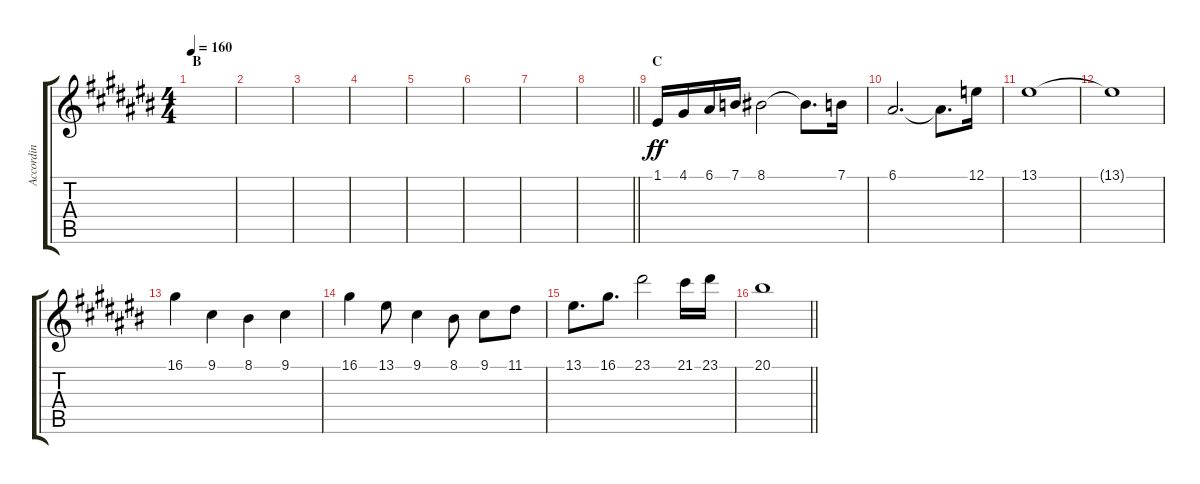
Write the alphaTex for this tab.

\track ("Accordin" "Accordin") {instrument accordion}
\staff {score tabs}
\tuning (E4 B3 G3 D3 A2 E2) {hide}
\ts (4 4)
\section ("" "B")
\tempo 160
\clef g2
\ks c#
|
|
|
|
|
|
|
\barLineRight lightlight
|
\section ("" "C")
1.1.16{dy ff} 4.1.16 6.1.16 7.1.16 8.1.2 8.1{t}.8{d} 7.1.16 |
6.1.2{d} 6.1{t}.8{d} 12.1.16 |
13.1.1 |
13.1{t}.1 |
16.1.4 9.1.4 8.1.4 9.1.4 |
16.1.4 13.1.8 9.1.4 8.1.8 9.1.8 11.1.8 |
13.1.8{d} 16.1.8{d} 23.1.2 21.1.16 23.1.16 |
\barLineRight lightlight
20.1.1
